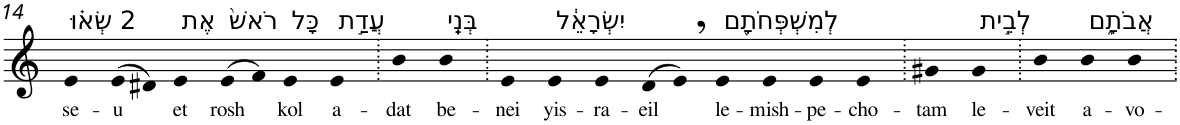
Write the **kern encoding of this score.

**kern	**text
*part1	*part1
*staff1	*staff1
*I"Piano	*
*I'Pno	*
!!LO:PB:g=z
*clefG2	*
*k[]	*
=14	=14
!LO:TX:a:t=2 שְׂא֗וּ	!
!	!LO:LY:b
4e	se-
!	!LO:LY:b
(>8e	-u
8d#X)	.
!LO:TX:a:t=אֶת	!
!	!LO:LY:b
4e	et
!LO:TX:a:t=רֹאשׁ֙	!
!	!LO:LY:b
(>8e	rosh
8f)	.
!LO:TX:a:t=כָּל	!
!	!LO:LY:b
4e	kol
!LO:TX:a:t=עֲדַ֣ת	!
!	!LO:LY:b
4e	a-
=15.	=15.
!	!LO:LY:b
4b	-dat
!LO:TX:a:t=בְּנֵֽי	!
!	!LO:LY:b
4b	be-
=16.	=16.
!	!LO:LY:b
4e	-nei
!LO:TX:a:t=יִשְׂרָאֵ֔ל	!
!	!LO:LY:b
4e	yis-
!	!LO:LY:b
4e	-ra-
!	!LO:LY:b
(>8d	-eil
8e,)	.
!LO:TX:a:t=לְמִשְׁפְּחֹתָ֖ם	!
!	!LO:LY:b
4e	le-
!	!LO:LY:b
4e	-mish-
!	!LO:LY:b
4e	-pe-
!	!LO:LY:b
4e	-cho-
=17.	=17.
!	!LO:LY:b
4g#X	-tam
!LO:TX:a:t=לְבֵ֣ית	!
!	!LO:LY:b
4g#	le-
=18.	=18.
!	!LO:LY:b
4b	-veit
!LO:TX:a:t=אֲבֹתָ֑ם	!
!	!LO:LY:b
4b	a-
!	!LO:LY:b
4b	-vo-
=.	=.
*-	*-
